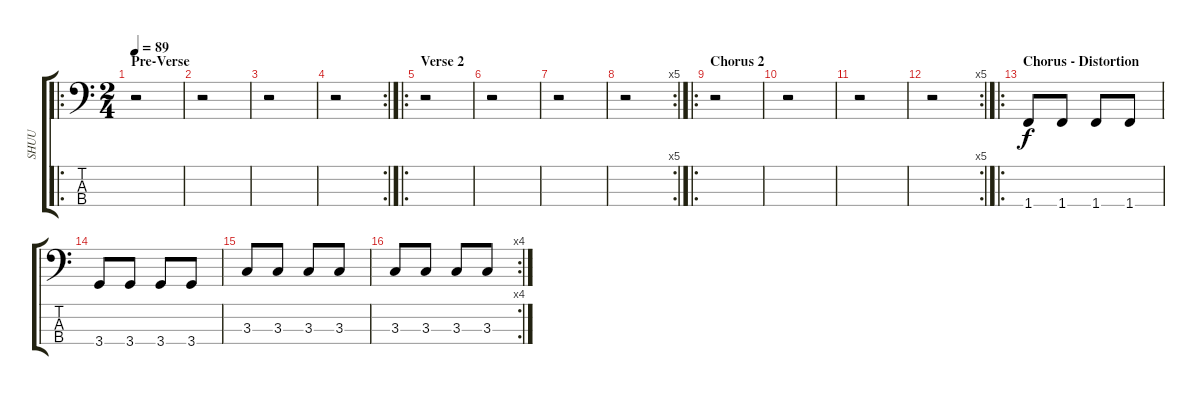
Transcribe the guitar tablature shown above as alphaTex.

\track ("SHUU" "SHUU") {instrument electricbassfinger}
\staff {score tabs}
\tuning (G2 D2 A1 E1) {hide}
\ro
\ts (2 4)
\section ("" "Pre-Verse")
\tempo 89
\clef f4
\ks c
r.2{dy f} |
r.2 |
r.2 |
\rc 2
r.2 |
\ro
\section ("" "Verse 2")
r.2 |
r.2 |
r.2 |
\rc 5
r.2 |
\ro
\section ("" "Chorus 2")
r.2 |
r.2 |
r.2 |
\rc 5
r.2 |
\ro
\section ("" "Chorus - Distortion")
1.4.8 1.4.8 1.4.8 1.4.8 |
3.4.8 3.4.8 3.4.8 3.4.8 |
3.3.8 3.3.8 3.3.8 3.3.8 |
\rc 4
3.3.8 3.3.8 3.3.8 3.3.8
